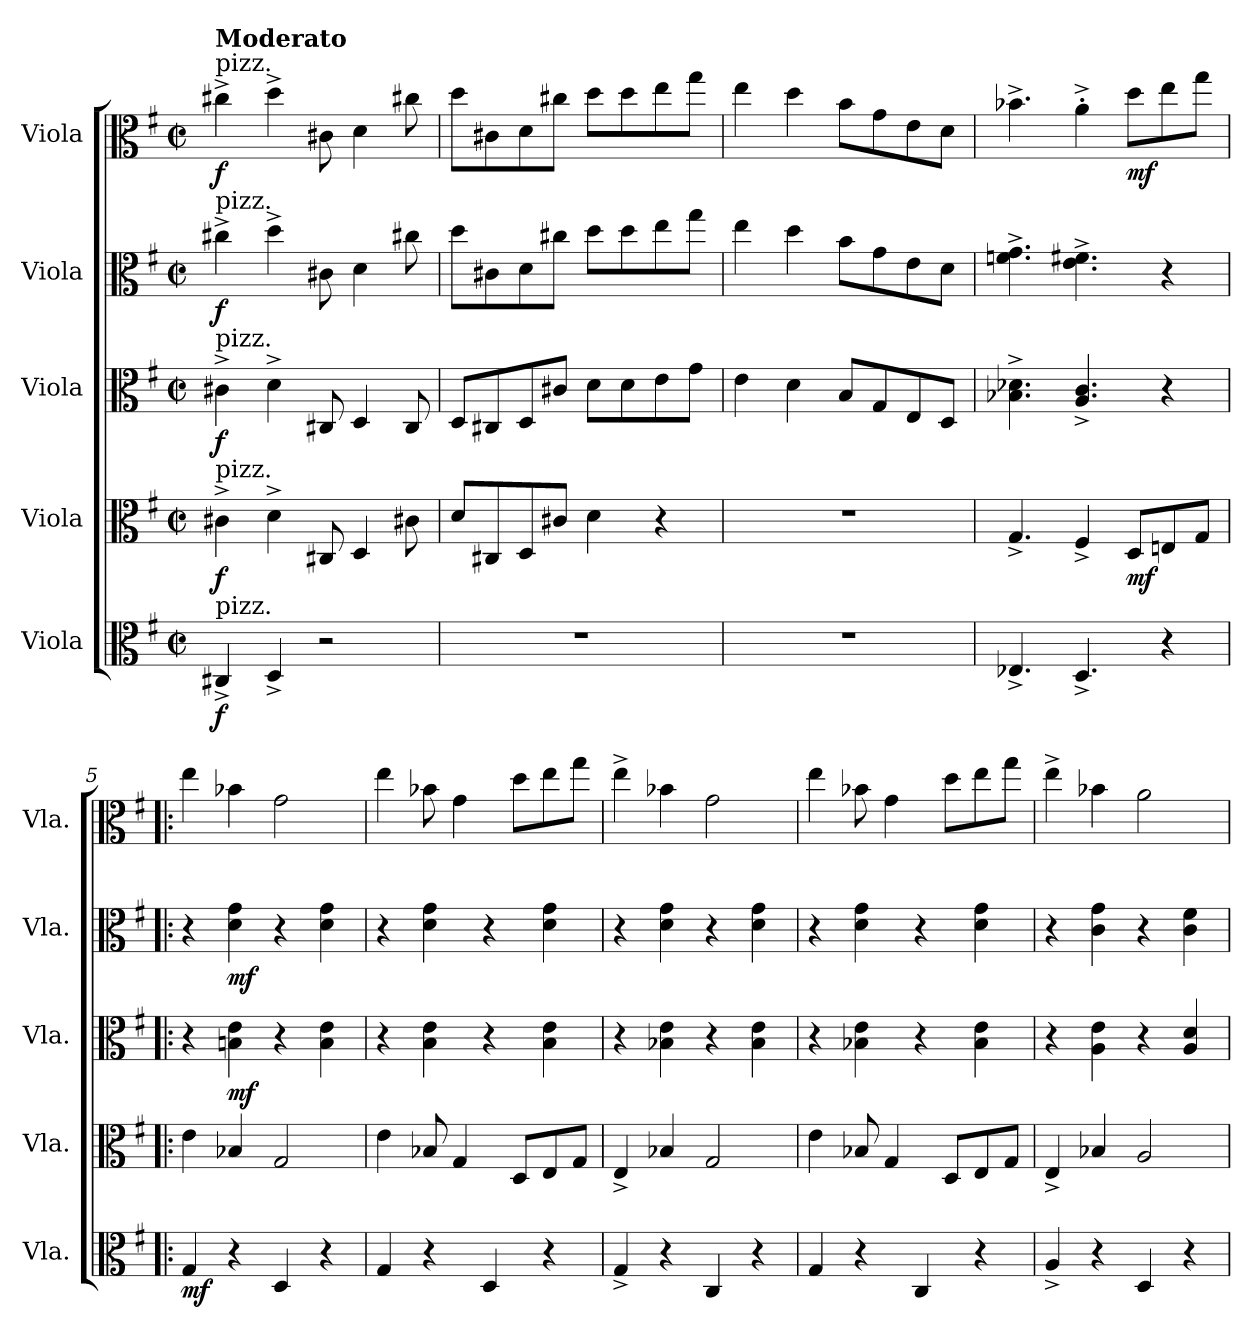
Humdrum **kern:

**kern	**dynam	**kern	**dynam	**kern	**dynam	**kern	**dynam	**kern	**dynam
*part5	*part5	*part4	*part4	*part3	*part3	*part2	*part2	*part1	*part1
*staff5	*staff5	*staff4	*staff4	*staff3	*staff3	*staff2	*staff2	*staff1	*staff1
*I"Viola	*	*I"Viola	*	*I"Viola	*	*I"Viola	*	*I"Viola	*
*I'Vla.	*	*I'Vla.	*	*I'Vla.	*	*I'Vla.	*	*I'Vla.	*
*clefC3	*	*clefC3	*	*clefC3	*	*clefC3	*	*clefC3	*
*k[f#]	*	*k[f#]	*	*k[f#]	*	*k[f#]	*	*k[f#]	*
*M4/4	*	*M4/4	*	*M4/4	*	*M4/4	*	*M4/4	*
*met(c|)	*	*met(c|)	*	*met(c|)	*	*met(c|)	*	*met(c|)	*
=1	=1	=1	=1	=1	=1	=1	=1	=1	=1
!	!	!	!	!	!	!	!	!LO:TX:a:t=pizz.	!
!	!	!	!	!	!	!	!	!LO:TX:a:B:t=Moderato	!
!	!	!	!	!	!	!LO:TX:a:t=pizz.	!	!	!
!	!	!	!	!LO:TX:a:t=pizz.	!	!	!	!	!
!	!	!LO:TX:a:t=pizz.	!	!	!	!	!	!	!
!LO:TX:a:t=pizz.	!	!	!	!	!	!	!	!	!
!	!LO:DY:b	!	!LO:DY:b	!	!LO:DY:b	!	!LO:DY:b	!	!LO:DY:b
4C#X^/	f	4c#X^\	f	4c#X^\	f	4cc#X^\	f	4cc#X^\	f
4D^/	.	4d^\	.	4d^\	.	4dd^\	.	4dd^\	.
2r	.	8C#X/	.	8C#X/	.	8c#X\	.	8c#X\	.
.	.	4D/	.	4D/	.	4d\	.	4d\	.
.	.	8c#X\	.	8C#/	.	8cc#X\	.	8cc#X\	.
=2	=2	=2	=2	=2	=2	=2	=2	=2	=2
1r	.	8d/L	.	8D/L	.	8dd\L	.	8dd\L	.
.	.	8C#X/	.	8C#X/	.	8c#X\	.	8c#X\	.
.	.	8D/	.	8D/	.	8d\	.	8d\	.
.	.	8c#X/J	.	8c#X/J	.	8cc#X\J	.	8cc#X\J	.
.	.	4d\	.	8d\L	.	8dd\L	.	8dd\L	.
.	.	.	.	8d\	.	8dd\	.	8dd\	.
.	.	4r	.	8e\	.	8ee\	.	8ee\	.
.	.	.	.	8g\J	.	8gg\J	.	8gg\J	.
=3	=3	=3	=3	=3	=3	=3	=3	=3	=3
1r	.	1r	.	4e\	.	4ee\	.	4ee\	.
.	.	.	.	4d\	.	4dd\	.	4dd\	.
.	.	.	.	8B/L	.	8b\L	.	8b\L	.
.	.	.	.	8G/	.	8g\	.	8g\	.
.	.	.	.	8E/	.	8e\	.	8e\	.
.	.	.	.	8D/J	.	8d\J	.	8d\J	.
!!LO:LB:g=z
=4	=4	=4	=4	=4	=4	=4	=4	=4	=4
4.E-X^/	.	4.G^/	.	4.B-X\^ 4.d-X\^	.	4.fn\^ 4.g\^	.	4.b-X^\	.
4.D^/	.	4F#^/	.	4.A/^ 4.c/^	.	4.e\^ 4.f#X\^	.	4a'^\	.
!	!	!	!LO:DY:b	!	!	!	!	!	!LO:DY:b
.	.	8D/L	mf	.	.	.	.	8dd\L	mf
4r	.	8En/	.	4r	.	4r	.	8ee\	.
.	.	8G/J	.	.	.	.	.	8gg\J	.
=5!|:	=5!|:	=5!|:	=5!|:	=5!|:	=5!|:	=5!|:	=5!|:	=5!|:	=5!|:
!	!LO:DY:b	!	!	!	!	!	!	!	!
4G/	mf	4e\	.	4r	.	4r	.	4ee\	.
!	!	!	!	!	!LO:DY:b	!	!LO:DY:b	!	!
4r	.	4B-X/	.	4Bn\ 4e\	mf	4d\ 4g\	mf	4b-X\	.
4D/	.	2G/	.	4r	.	4r	.	2g\	.
4r	.	.	.	4B\ 4e\	.	4d\ 4g\	.	.	.
=6	=6	=6	=6	=6	=6	=6	=6	=6	=6
4G/	.	4e\	.	4r	.	4r	.	4ee\	.
4r	.	8B-X/	.	4B\ 4e\	.	4d\ 4g\	.	8b-X\	.
.	.	4G/	.	.	.	.	.	4g\	.
4D/	.	.	.	4r	.	4r	.	.	.
.	.	8D/L	.	.	.	.	.	8dd\L	.
4r	.	8E/	.	4B\ 4e\	.	4d\ 4g\	.	8ee\	.
.	.	8G/J	.	.	.	.	.	8gg\J	.
=7	=7	=7	=7	=7	=7	=7	=7	=7	=7
4G^/	.	4E^/	.	4r	.	4r	.	4ee^\	.
4r	.	4B-X/	.	4B-X\ 4e\	.	4d\ 4g\	.	4b-X\	.
4C/	.	2G/	.	4r	.	4r	.	2g\	.
4r	.	.	.	4B-\ 4e\	.	4d\ 4g\	.	.	.
!!LO:PB:g=z
=8	=8	=8	=8	=8	=8	=8	=8	=8	=8
4G/	.	4e\	.	4r	.	4r	.	4ee\	.
4r	.	8B-X/	.	4B-X\ 4e\	.	4d\ 4g\	.	8b-X\	.
.	.	4G/	.	.	.	.	.	4g\	.
4C/	.	.	.	4r	.	4r	.	.	.
.	.	8D/L	.	.	.	.	.	8dd\L	.
4r	.	8E/	.	4B-\ 4e\	.	4d\ 4g\	.	8ee\	.
.	.	8G/J	.	.	.	.	.	8gg\J	.
=9	=9	=9	=9	=9	=9	=9	=9	=9	=9
4A^/	.	4E^/	.	4r	.	4r	.	4ee^\	.
4r	.	4B-X/	.	4A\ 4e\	.	4c\ 4g\	.	4b-X\	.
4D/	.	2A/	.	4r	.	4r	.	2a\	.
4r	.	.	.	4A/ 4d/	.	4c\ 4f#\	.	.	.
=	=	=	=	=	=	=	=	=	=
*-	*-	*-	*-	*-	*-	*-	*-	*-	*-
